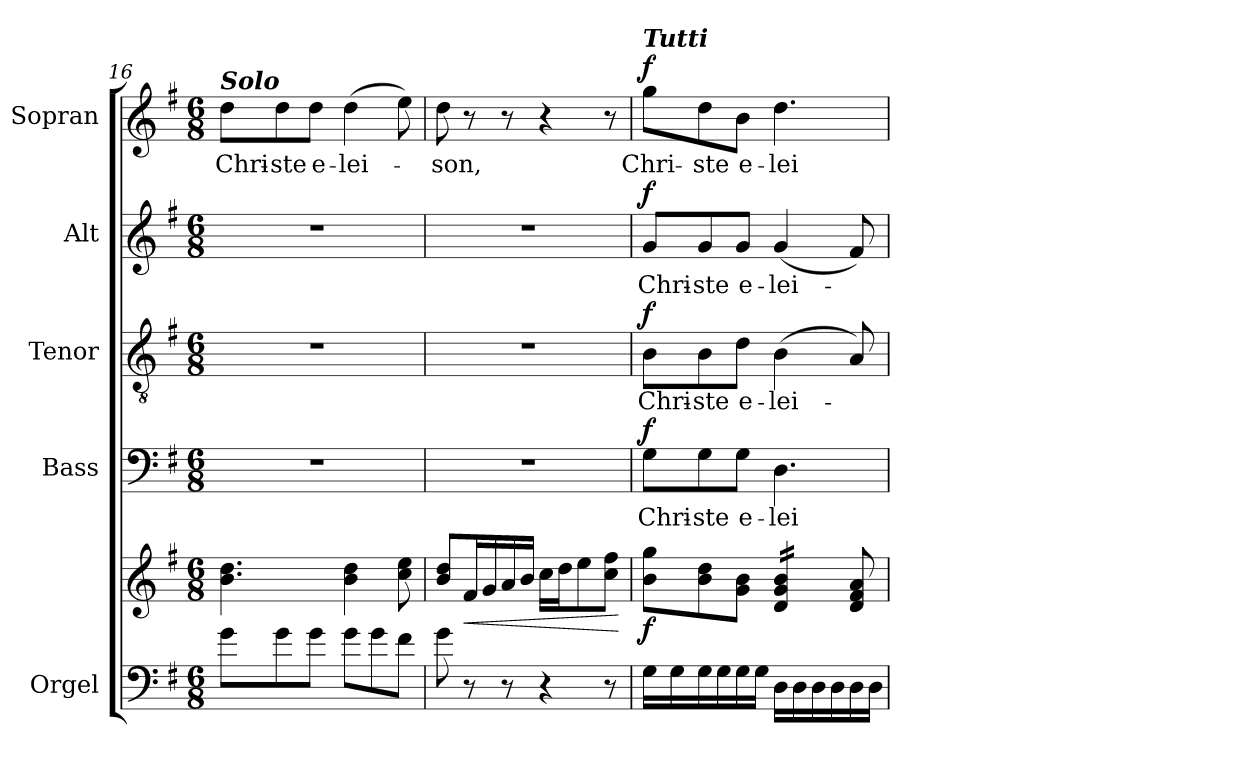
**kern	**kern	**dynam	**kern	**text	**dynam	**kern	**text	**dynam	**kern	**text	**dynam	**kern	**text	**dynam
*part5	*part5	*part5	*part4	*part4	*part4	*part3	*part3	*part3	*part2	*part2	*part2	*part1	*part1	*part1
*staff6	*staff5	*staff5/6	*staff4	*staff4	*staff4	*staff3	*staff3	*staff3	*staff2	*staff2	*staff2	*staff1	*staff1	*staff1
*I"Orgel	*	*	*I"Bass	*	*	*I"Tenor	*	*	*I"Alt	*	*	*I"Sopran	*	*
*I'Org.	*	*	*I'B.	*	*	*I'T.	*	*	*I'A.	*	*	*I'S.	*	*
!!LO:LB:g=z
*clefF4	*clefG2	*	*clefF4	*	*	*clefGv2	*	*	*clefG2	*	*	*clefG2	*	*
*k[f#]	*k[f#]	*	*k[f#]	*	*	*k[f#]	*	*	*k[f#]	*	*	*k[f#]	*	*
*G:	*G:	*	*G:	*	*	*G:	*	*	*G:	*	*	*G:	*	*
*M6/8	*M6/8	*	*M6/8	*	*	*M6/8	*	*	*M6/8	*	*	*M6/8	*	*
=16	=16	=16	=16	=16	=16	=16	=16	=16	=16	=16	=16	=16	=16	=16
!	!	!	!	!	!	!	!	!	!	!	!	!LO:TX:a:Bi:t=Solo	!	!
!	!	!	!	!	!	!	!	!	!	!	!	!	!LO:LY:b	!
8g\L	4.b\ 4.dd\	.	2.r	.	.	2.r	.	.	2.r	.	.	8dd\L	Chri-	.
!	!	!	!	!	!	!	!	!	!	!	!	!	!LO:LY:b	!
8g\	.	.	.	.	.	.	.	.	.	.	.	8dd\	-ste	.
!	!	!	!	!	!	!	!	!	!	!	!	!	!LO:LY:b	!
8g\J	.	.	.	.	.	.	.	.	.	.	.	8dd\J	e-	.
!	!	!	!	!	!	!	!	!	!	!	!	!	!LO:LY:b	!
8g\L	4b\ 4dd\	.	.	.	.	.	.	.	.	.	.	(>4dd\	-lei-	.
8g\	.	.	.	.	.	.	.	.	.	.	.	.	.	.
8f#\J	8cc\ 8ee\	.	.	.	.	.	.	.	.	.	.	8ee\)	.	.
=17	=17	=17	=17	=17	=17	=17	=17	=17	=17	=17	=17	=17	=17	=17
!	!	!	!	!	!	!	!	!	!	!	!	!	!LO:LY:b	!
8g\	8b/ 8dd/L	.	2.r	.	.	2.r	.	.	2.r	.	.	8dd\	-son,	.
!	!	!LO:HP:b	!	!	!	!	!	!	!	!	!	!	!	!
8r	16f#/L	<	.	.	.	.	.	.	.	.	.	8r	.	.
.	16g/	.	.	.	.	.	.	.	.	.	.	.	.	.
8r	16a/	.	.	.	.	.	.	.	.	.	.	8r	.	.
.	16b/JJ	.	.	.	.	.	.	.	.	.	.	.	.	.
4r	16cc\LL	.	.	.	.	.	.	.	.	.	.	4r	.	.
.	16dd\J	.	.	.	.	.	.	.	.	.	.	.	.	.
.	8ee\	.	.	.	.	.	.	.	.	.	.	.	.	.
8r	8cc\ 8ff#\J	.	.	.	.	.	.	.	.	.	.	8r	.	.
.	.	[	.	.	.	.	.	.	.	.	.	.	.	.
=18	=18	=18	=18	=18	=18	=18	=18	=18	=18	=18	=18	=18	=18	=18
!	!	!	!	!	!	!	!	!	!	!	!	!LO:TX:a:Bi:t=Tutti	!	!
!	!	!LO:DY:b	!	!LO:LY:b	!LO:DY:a	!	!LO:LY:b	!LO:DY:a	!	!LO:LY:b	!LO:DY:a	!	!LO:LY:b	!LO:DY:a
16G\LL	8b\ 8gg\L	f	8G\L	Chri-	f	8B\L	Chri-	f	8g/L	Chri-	f	8gg\L	Chri-	f
16G\	.	.	.	.	.	.	.	.	.	.	.	.	.	.
!	!	!	!	!LO:LY:b	!	!	!LO:LY:b	!	!	!LO:LY:b	!	!	!LO:LY:b	!
16G\	8b\ 8dd\	.	8G\	-ste	.	8B\	-ste	.	8g/	-ste	.	8dd\	-ste	.
16G\	.	.	.	.	.	.	.	.	.	.	.	.	.	.
!	!	!	!	!LO:LY:b	!	!	!LO:LY:b	!	!	!LO:LY:b	!	!	!LO:LY:b	!
16G\	8g\ 8b\J	.	8G\J	e-	.	8d\J	e-	.	8g/J	e-	.	8b\J	e-	.
16G\JJ	.	.	.	.	.	.	.	.	.	.	.	.	.	.
!	!	!	!	!LO:LY:b	!	!	!LO:LY:b	!	!	!LO:LY:b	!	!	!LO:LY:b	!
*	*tremolo	*	*	*	*	*	*	*	*	*	*	*	*	*
16D\LL	16d/ 16g/ 16b/LL	.	4.D\	-lei-	.	(>4B\	-lei-	.	(<4g/	-lei-	.	4.dd\	-lei-	.
16D\	16d/ 16g/ 16b/	.	.	.	.	.	.	.	.	.	.	.	.	.
16D\	16d/ 16g/ 16b/	.	.	.	.	.	.	.	.	.	.	.	.	.
16D\	16d/ 16g/ 16b/JJ	.	.	.	.	.	.	.	.	.	.	.	.	.
*	*Xtremolo	*	*	*	*	*	*	*	*	*	*	*	*	*
16D\	8d/ 8f#/ 8a/	.	.	.	.	8A/)	.	.	8f#/)	.	.	.	.	.
16D\JJ	.	.	.	.	.	.	.	.	.	.	.	.	.	.
=	=	=	=	=	=	=	=	=	=	=	=	=	=	=
*-	*-	*-	*-	*-	*-	*-	*-	*-	*-	*-	*-	*-	*-	*-
